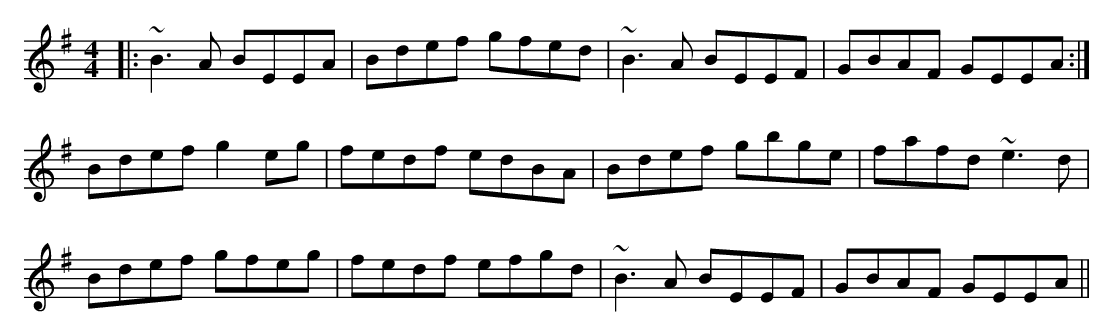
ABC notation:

X:1
M:4/4
K:Emin
|:~B3A BEEA|Bdef gfed|~B3A BEEF|GBAF GEEA:|
Bdef g2eg|fedf edBA|Bdef gbge|fafd ~e3d|
Bdef gfeg|fedf efgd|~B3A BEEF|GBAF GEEA||
